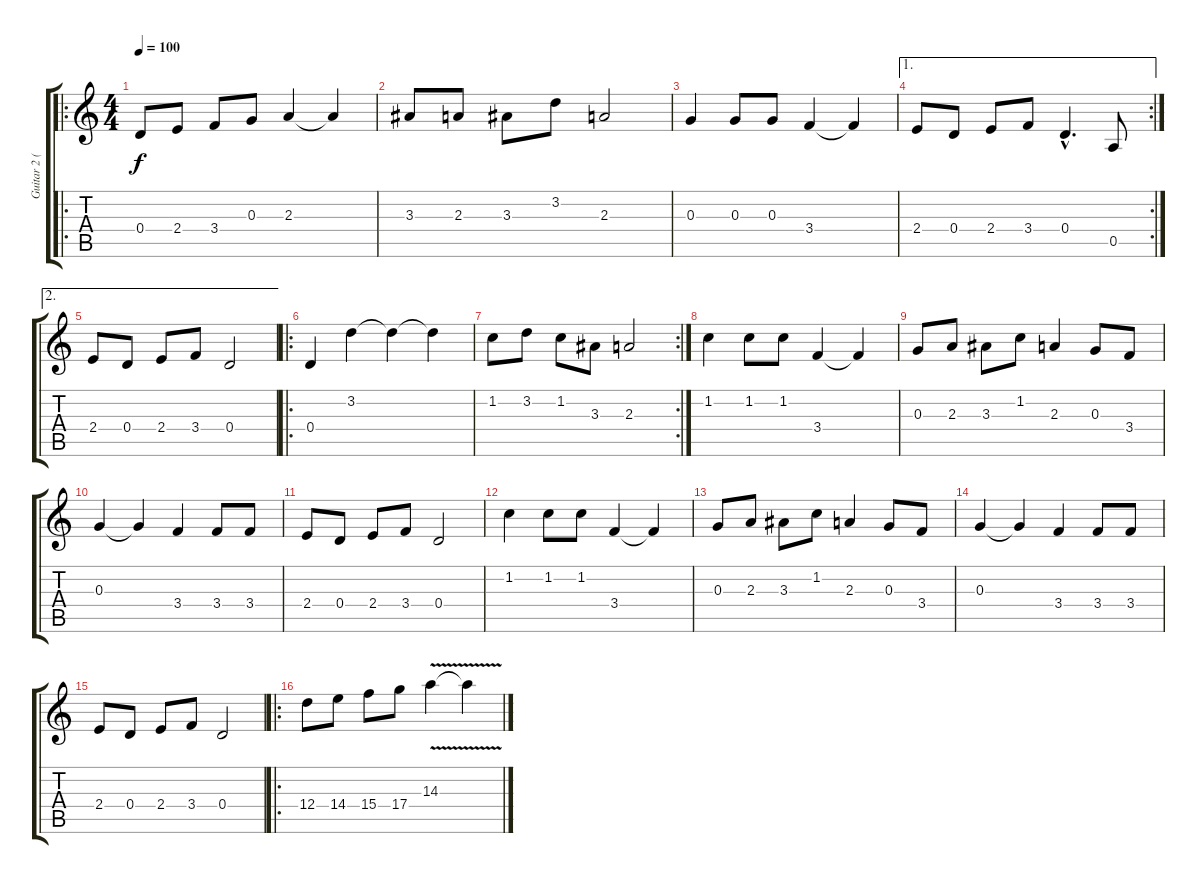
\track ("Guitar 2 (Solo)" "Guitar 2 (") {instrument electricguitarjazz}
\staff {score tabs}
\tuning (E4 B3 G3 D3 A2 E2) {hide}
\ro
\ts (4 4)
\tempo 100
\clef g2
\ks c
0.4.8{dy f instrument electricguitarjazz} 2.4.8 3.4.8 0.3.8 2.3.4 2.3{t}.4 |
3.3.8 2.3.8 3.3.8 3.2.8 2.3.2 |
0.3.4 0.3.8 0.3.8 3.4.4 3.4{t}.4 |
\ae 1
\rc 2
2.4.8 0.4.8 2.4.8 3.4.8 0.4{hac}.4{d} 0.5.8 |
\ae 2
2.4.8 0.4.8 2.4.8 3.4.8 0.4.2 |
\ro
0.4.4 3.2.4 3.2{t}.4 3.2{t}.4 |
\rc 2
1.2.8 3.2.8 1.2.8 3.3.8 2.3.2 |
1.2.4 1.2.8 1.2.8 3.4.4 3.4{t}.4 |
0.3.8 2.3.8 3.3.8 1.2.8 2.3.4 0.3.8 3.4.8 |
0.3.4 0.3{t}.4 3.4.4 3.4.8 3.4.8 |
2.4.8 0.4.8 2.4.8 3.4.8 0.4.2 |
1.2.4 1.2.8 1.2.8 3.4.4 3.4{t}.4 |
0.3.8 2.3.8 3.3.8 1.2.8 2.3.4 0.3.8 3.4.8 |
0.3.4 0.3{t}.4 3.4.4 3.4.8 3.4.8 |
2.4.8 0.4.8 2.4.8 3.4.8 0.4.2 |
\ro
12.4.8{instrument distortionguitar} 14.4.8 15.4.8 17.4.8 14.3{v}.4 14.3{t}.4
